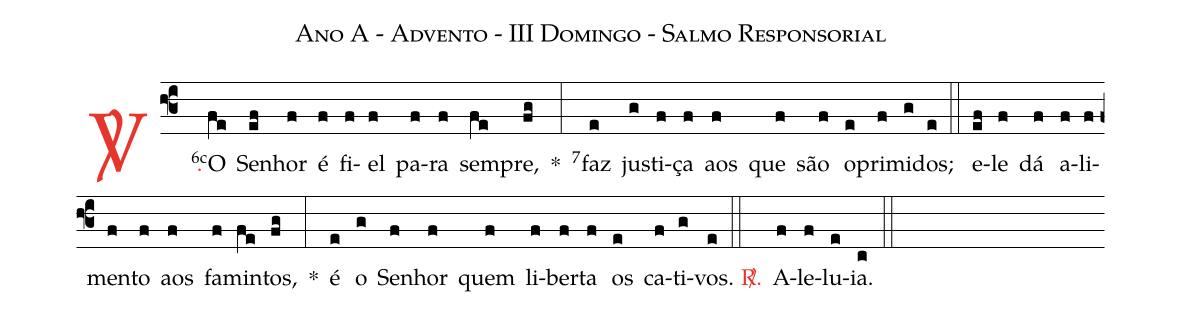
name: Ano A - Advento - III Domingo - Salmo Responsorial;
%%
(f3)

<c><sp>V/</sp>.</c>() <v>\VSup{6c}</v>O(fe) Se(ef)nhor(f) é(f) fi(f)el(f) pa(f)ra(f) sem(fe)pre,(fg) *(:)
<v>\VSup{7}</v>faz(e) jus(g)ti(f)ça(f) aos(f) que(f) são(f) o(e)pri(f)mi(g)dos;(e)

(::)

e(ef)le(f) dá(f) a(f)li(f)men(f)to(f) aos(f) fa(f)min(fe)tos,(fg) *(:)
é(e) o(g) Se(f)nhor(f) quem(f) li(f)ber(f)ta(f) os(e) ca(f)ti(g)vos.(e)

(::)

<c><sp>R/</sp>.</c>() A(f)le(f)lu(e)ia.(c)

(::)
